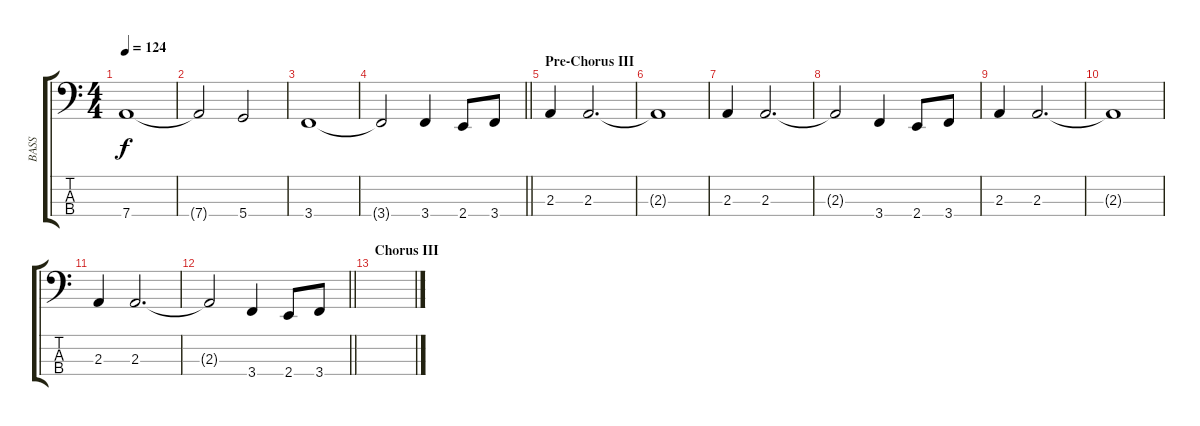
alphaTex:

\track ("BASS" "BASS") {instrument electricbassfinger}
\staff {score tabs}
\tuning (F2 C2 G1 D1) {hide}
\ts (4 4)
\tempo 124
\clef f4
\ks c
7.4.1{dy f} |
7.4{t}.2 5.4.2 |
3.4.1 |
\barLineRight lightlight
3.4{t}.2 3.4.4 2.4.8 3.4.8 |
\section ("" "Pre-Chorus III")
2.3.4 2.3.2{d} |
2.3{t}.1 |
2.3.4 2.3.2{d} |
2.3{t}.2 3.4.4 2.4.8 3.4.8 |
2.3.4 2.3.2{d} |
2.3{t}.1 |
2.3.4 2.3.2{d} |
\barLineRight lightlight
2.3{t}.2 3.4.4 2.4.8 3.4.8 |
\section ("" "Chorus III")
